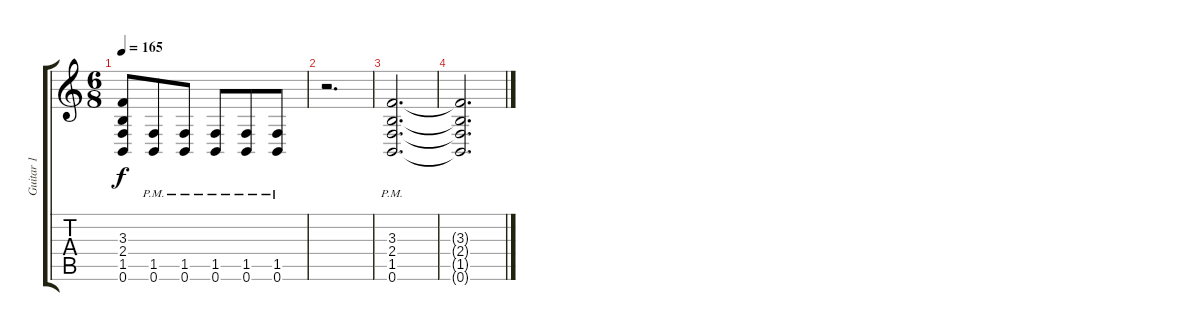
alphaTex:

\track ("Guitar 1" "Guitar 1") {instrument distortionguitar}
\staff {score tabs}
\tuning (B3 Gb3 D3 A2 E2 B1) {hide}
\ts (6 8)
\tempo 165
\clef g2
\ks c
(3.3 2.4 1.5 0.6).8{dy f} (1.5{pm} 0.6{pm}).8 (1.5{pm} 0.6{pm}).8 (1.5{pm} 0.6{pm}).8 (1.5{pm} 0.6{pm}).8 (1.5{pm} 0.6{pm}).8 |
r.2{d} |
(3.3{pm} 2.4{pm} 1.5{pm} 0.6{pm}).2{d volume 0} |
(3.3{t} 2.4{t} 1.5{t} 0.6{t}).2{d}
